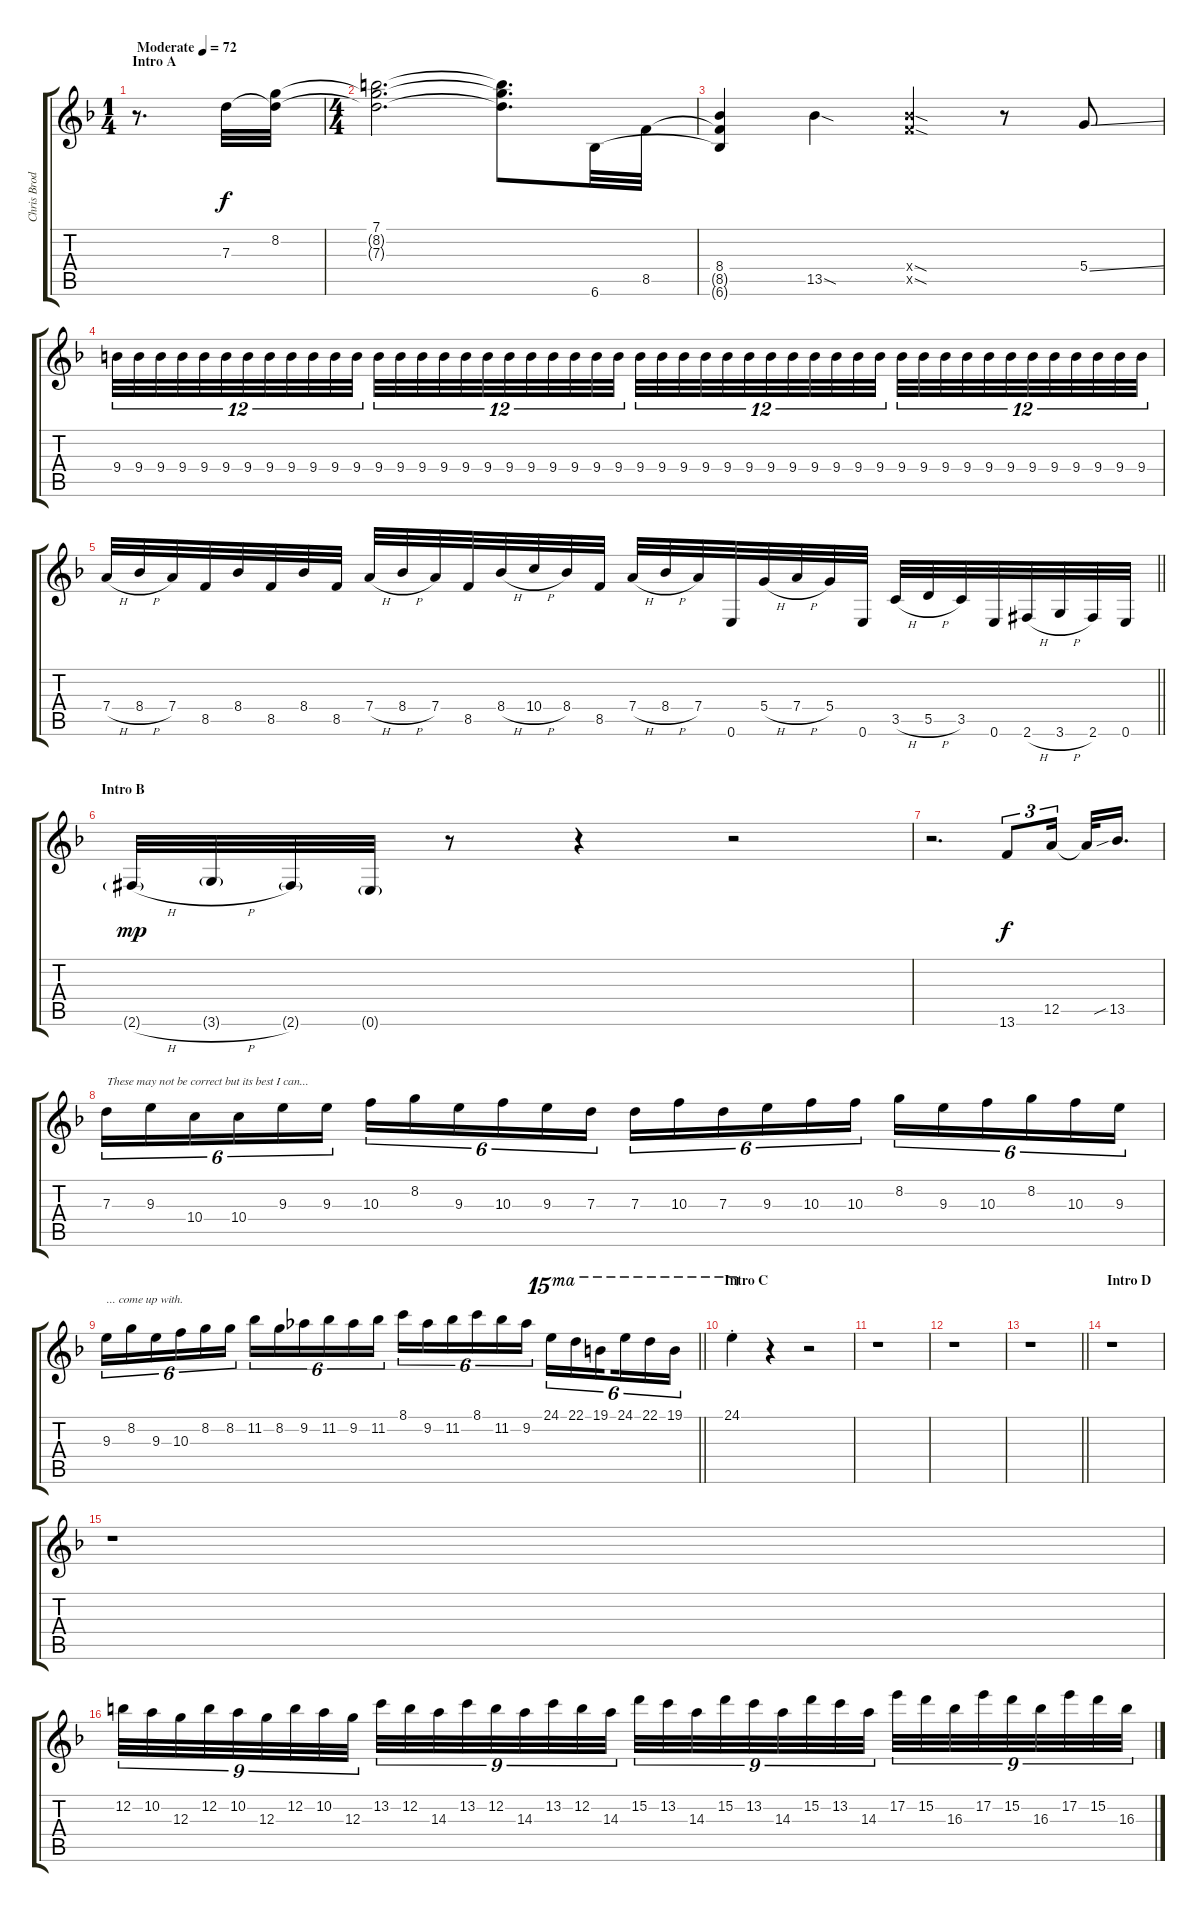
\track ("Chris Broderick - Lead 2" "Chris Brod") {instrument overdrivenguitar}
\staff {score tabs}
\tuning (E4 B3 G3 D3 A2 E2) {hide}
\ts (1 4)
\section ("" "Intro A")
\tempo (72 "Moderate")
\clef g2
\ks f
r.8{d dy f instrument overdrivenguitar} 7.3.32 (8.2 7.3{t}).32 |
\ts (4 4)
(7.1 8.2{t} 7.3{t}).2{d} (7.1{t} 8.2{t} 7.3{t}).8{d} 6.6.32 8.5.32 |
(8.4 8.5{t} 6.6{t}).4 13.5{sod}.4 (8.4{sod x} 8.5{sod x}).4 r.8 5.4{ss}.8 |
9.4.32{tu (12 8)} 9.4.32{tu (12 8)} 9.4.32{tu (12 8)} 9.4.32{tu (12 8)} 9.4.32{tu (12 8)} 9.4.32{tu (12 8)} 9.4.32{tu (12 8)} 9.4.32{tu (12 8)} 9.4.32{tu (12 8)} 9.4.32{tu (12 8)} 9.4.32{tu (12 8)} 9.4.32{tu (12 8)} 9.4.32{tu (12 8)} 9.4.32{tu (12 8)} 9.4.32{tu (12 8)} 9.4.32{tu (12 8)} 9.4.32{tu (12 8)} 9.4.32{tu (12 8)} 9.4.32{tu (12 8)} 9.4.32{tu (12 8)} 9.4.32{tu (12 8)} 9.4.32{tu (12 8)} 9.4.32{tu (12 8)} 9.4.32{tu (12 8)} 9.4.32{tu (12 8)} 9.4.32{tu (12 8)} 9.4.32{tu (12 8)} 9.4.32{tu (12 8)} 9.4.32{tu (12 8)} 9.4.32{tu (12 8)} 9.4.32{tu (12 8)} 9.4.32{tu (12 8)} 9.4.32{tu (12 8)} 9.4.32{tu (12 8)} 9.4.32{tu (12 8)} 9.4.32{tu (12 8)} 9.4.32{tu (12 8)} 9.4.32{tu (12 8)} 9.4.32{tu (12 8)} 9.4.32{tu (12 8)} 9.4.32{tu (12 8)} 9.4.32{tu (12 8)} 9.4.32{tu (12 8)} 9.4.32{tu (12 8)} 9.4.32{tu (12 8)} 9.4.32{tu (12 8)} 9.4.32{tu (12 8)} 9.4.32{tu (12 8)} |
\barLineRight lightlight
7.4{h}.32 8.4{h}.32 7.4{be (hold 0 0 60 0)}.32 8.5.32 8.4.32 8.5.32 8.4.32 8.5.32 7.4{h}.32 8.4{h}.32 7.4{be (hold 0 0 60 0)}.32 8.5.32 8.4{h}.32 10.4{h}.32 8.4{be (hold 0 0 60 0)}.32 8.5.32 7.4{h}.32 8.4{h}.32 7.4{be (hold 0 0 60 0)}.32 0.6.32 5.4{h}.32 7.4{h}.32 5.4.32 0.6.32 3.5{h}.32 5.5{h}.32 3.5.32 0.6.32 2.6{h acc #}.32 3.6{h}.32 2.6{acc #}.32 0.6.32 |
\section ("" "Intro B")
2.6{h g acc #}.32{dy mp} 3.6{h g}.32 2.6{g acc #}.32 0.6{g}.32 r.8 r.4 r.2 |
r.2{d} 13.6.8{tu (3 2) dy f} 12.5.16{tu (3 2) beam splitsecondary} 12.5{t}.32 13.5{sib}.16{d} |
7.3.16{tu (6 4) txt "These may not be correct but its best I can..."} 9.3.16{tu (6 4)} 10.4.16{tu (6 4)} 10.4.16{tu (6 4)} 9.3.16{tu (6 4)} 9.3.16{tu (6 4)} 10.3.16{tu (6 4)} 8.2.16{tu (6 4)} 9.3.16{tu (6 4)} 10.3.16{tu (6 4)} 9.3.16{tu (6 4)} 7.3.16{tu (6 4)} 7.3.16{tu (6 4)} 10.3.16{tu (6 4)} 7.3.16{tu (6 4)} 9.3.16{tu (6 4)} 10.3.16{tu (6 4)} 10.3.16{tu (6 4)} 8.2.16{tu (6 4)} 9.3.16{tu (6 4)} 10.3.16{tu (6 4)} 8.2.16{tu (6 4)} 10.3.16{tu (6 4)} 9.3.16{tu (6 4)} |
\barLineRight lightlight
9.3.16{tu (6 4) txt "... come up with."} 8.2.16{tu (6 4)} 9.3.16{tu (6 4)} 10.3.16{tu (6 4)} 8.2.16{tu (6 4)} 8.2.16{tu (6 4)} 11.2.16{tu (6 4)} 8.2.16{tu (6 4)} 9.2.16{tu (6 4)} 11.2.16{tu (6 4)} 9.2.16{tu (6 4)} 11.2.16{tu (6 4)} 8.1.16{tu (6 4)} 9.2.16{tu (6 4)} 11.2.16{tu (6 4)} 8.1.16{tu (6 4)} 11.2.16{tu (6 4)} 9.2.16{tu (6 4)} 24.1.16{tu (6 4) ot 15ma} 22.1.16{tu (6 4) ot 15ma} 19.1.16{tu (6 4) ot 15ma beam splitsecondary} 24.1.16{tu (6 4) ot 15ma} 22.1.16{tu (6 4) ot 15ma} 19.1.16{tu (6 4) ot 15ma} |
\section ("" "Intro C")
24.1{st}.4{ot 15ma} r.4 r.2 |
r.1 |
r.1 |
\barLineRight lightlight
r.1 |
\section ("" "Intro D")
r.1 |
r.1 |
12.2.32{tu (9 8)} 10.2.32{tu (9 8)} 12.3.32{tu (9 8)} 12.2.32{tu (9 8)} 10.2.32{tu (9 8)} 12.3.32{tu (9 8)} 12.2.32{tu (9 8)} 10.2.32{tu (9 8)} 12.3.32{tu (9 8)} 13.2.32{tu (9 8)} 12.2.32{tu (9 8)} 14.3.32{tu (9 8)} 13.2.32{tu (9 8)} 12.2.32{tu (9 8)} 14.3.32{tu (9 8)} 13.2.32{tu (9 8)} 12.2.32{tu (9 8)} 14.3.32{tu (9 8)} 15.2.32{tu (9 8)} 13.2.32{tu (9 8)} 14.3.32{tu (9 8)} 15.2.32{tu (9 8)} 13.2.32{tu (9 8)} 14.3.32{tu (9 8)} 15.2.32{tu (9 8)} 13.2.32{tu (9 8)} 14.3.32{tu (9 8)} 17.2.32{tu (9 8)} 15.2.32{tu (9 8)} 16.3.32{tu (9 8)} 17.2.32{tu (9 8)} 15.2.32{tu (9 8)} 16.3.32{tu (9 8)} 17.2.32{tu (9 8)} 15.2.32{tu (9 8)} 16.3.32{tu (9 8)}
